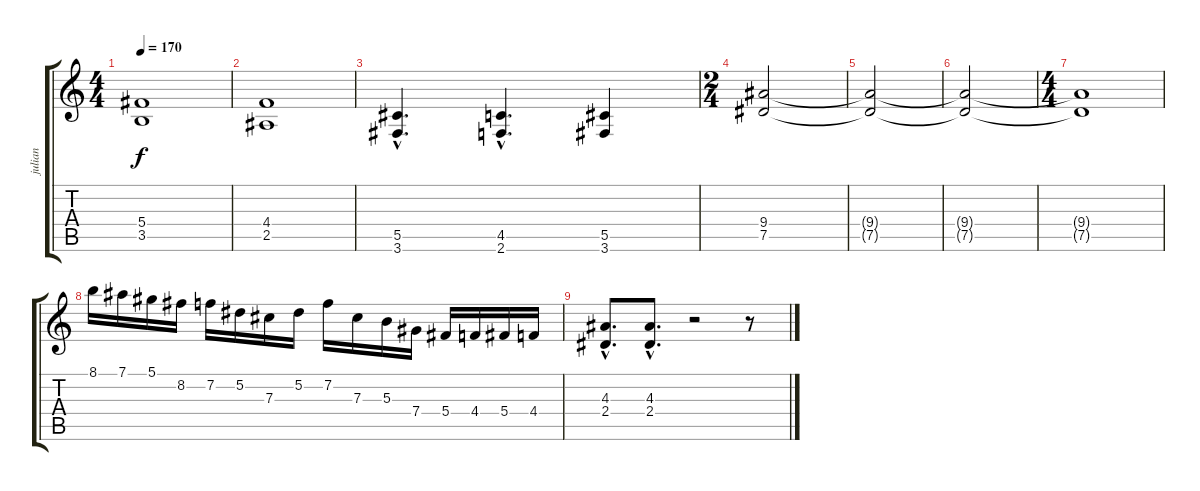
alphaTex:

\track ("julian" "julian") {instrument overdrivenguitar}
\staff {score tabs}
\tuning (Eb4 Bb3 Gb3 Db3 Ab2 Eb2) {hide}
\ts (4 4)
\tempo 170
\clef g2
\ks c
(5.4 3.5).1{dy f} |
(4.4 2.5).1 |
(5.5{hac} 3.6{hac}).4{d} (4.5{hac} 2.6{hac}).4{d} (5.5 3.6).4 |
\ts (2 4)
(9.4 7.5).2 |
(9.4{t} 7.5{t}).2 |
(9.4{t} 7.5{t}).2 |
\ts (4 4)
(9.4{t} 7.5{t}).1 |
8.1.16 7.1.16 5.1.16 8.2.16 7.2.16 5.2.16 7.3.16 5.2.16 7.2.16 7.3.16 5.3.16 7.4.16 5.4.16 4.4.16 5.4.16 4.4.16 |
(4.3{hac} 2.4{hac}).8{d} (4.3{hac} 2.4{hac}).8{d} r.2 r.8
